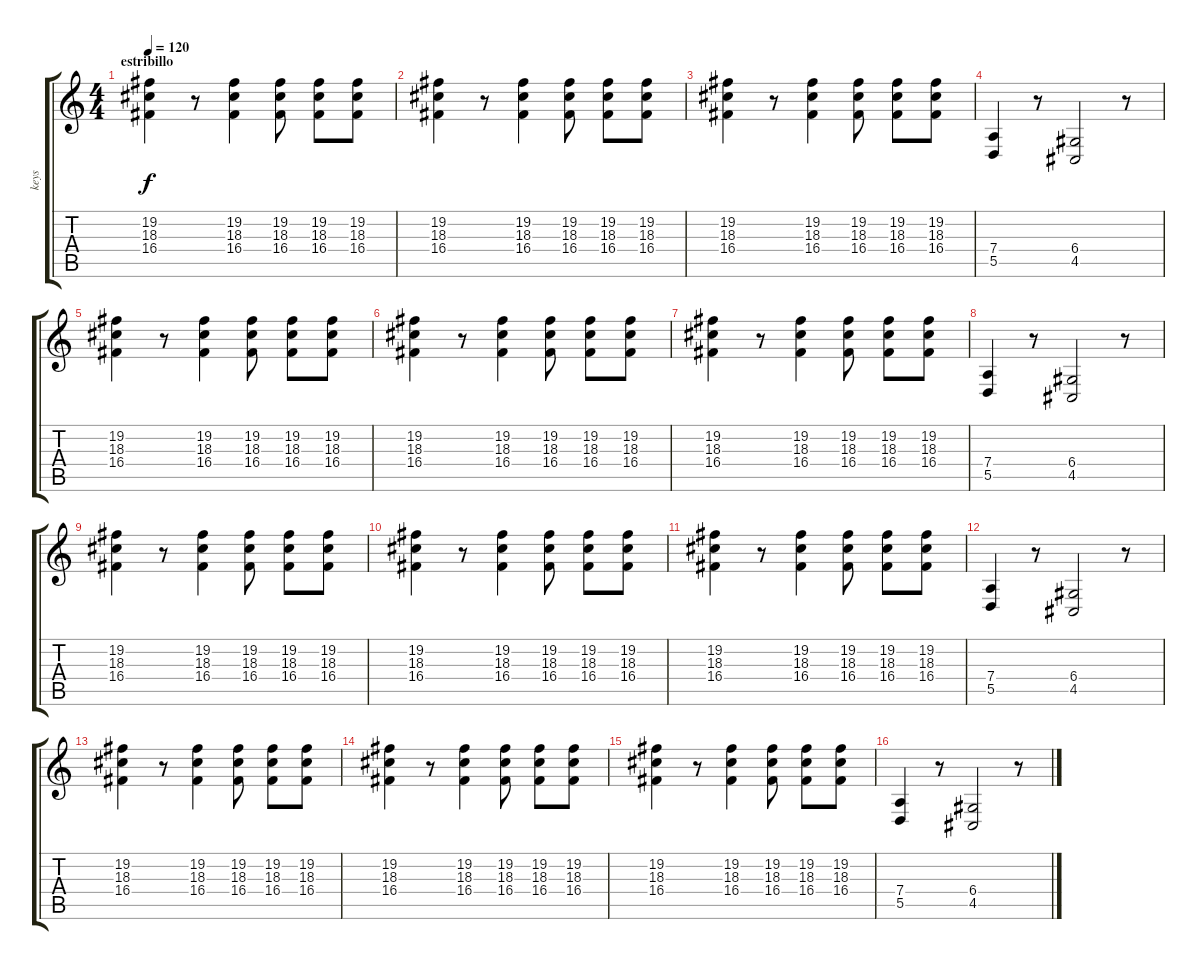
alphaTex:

\track ("keys" "keys") {instrument acousticgrandpiano}
\staff {score tabs}
\tuning (E4 B3 G3 D3 A2 E2) {hide}
\ts (4 4)
\section ("" "estribillo")
\tempo 120
\clef g2
\ks c
(19.2 18.3 16.4).4{dy f} r.8 (19.2 18.3 16.4).4 (19.2 18.3 16.4).8 (19.2 18.3 16.4).8 (19.2 18.3 16.4).8 |
(19.2 18.3 16.4).4 r.8 (19.2 18.3 16.4).4 (19.2 18.3 16.4).8 (19.2 18.3 16.4).8 (19.2 18.3 16.4).8 |
(19.2 18.3 16.4).4 r.8 (19.2 18.3 16.4).4 (19.2 18.3 16.4).8 (19.2 18.3 16.4).8 (19.2 18.3 16.4).8 |
(7.4 5.5).4 r.8 (6.4 4.5).2 r.8 |
(19.2 18.3 16.4).4 r.8 (19.2 18.3 16.4).4 (19.2 18.3 16.4).8 (19.2 18.3 16.4).8 (19.2 18.3 16.4).8 |
(19.2 18.3 16.4).4 r.8 (19.2 18.3 16.4).4 (19.2 18.3 16.4).8 (19.2 18.3 16.4).8 (19.2 18.3 16.4).8 |
(19.2 18.3 16.4).4 r.8 (19.2 18.3 16.4).4 (19.2 18.3 16.4).8 (19.2 18.3 16.4).8 (19.2 18.3 16.4).8 |
(7.4 5.5).4 r.8 (6.4 4.5).2 r.8 |
(19.2 18.3 16.4).4 r.8 (19.2 18.3 16.4).4 (19.2 18.3 16.4).8 (19.2 18.3 16.4).8 (19.2 18.3 16.4).8 |
(19.2 18.3 16.4).4 r.8 (19.2 18.3 16.4).4 (19.2 18.3 16.4).8 (19.2 18.3 16.4).8 (19.2 18.3 16.4).8 |
(19.2 18.3 16.4).4 r.8 (19.2 18.3 16.4).4 (19.2 18.3 16.4).8 (19.2 18.3 16.4).8 (19.2 18.3 16.4).8 |
(7.4 5.5).4 r.8 (6.4 4.5).2 r.8 |
(19.2 18.3 16.4).4 r.8 (19.2 18.3 16.4).4 (19.2 18.3 16.4).8 (19.2 18.3 16.4).8 (19.2 18.3 16.4).8 |
(19.2 18.3 16.4).4 r.8 (19.2 18.3 16.4).4 (19.2 18.3 16.4).8 (19.2 18.3 16.4).8 (19.2 18.3 16.4).8 |
(19.2 18.3 16.4).4 r.8 (19.2 18.3 16.4).4 (19.2 18.3 16.4).8 (19.2 18.3 16.4).8 (19.2 18.3 16.4).8 |
(7.4 5.5).4 r.8 (6.4 4.5).2 r.8
